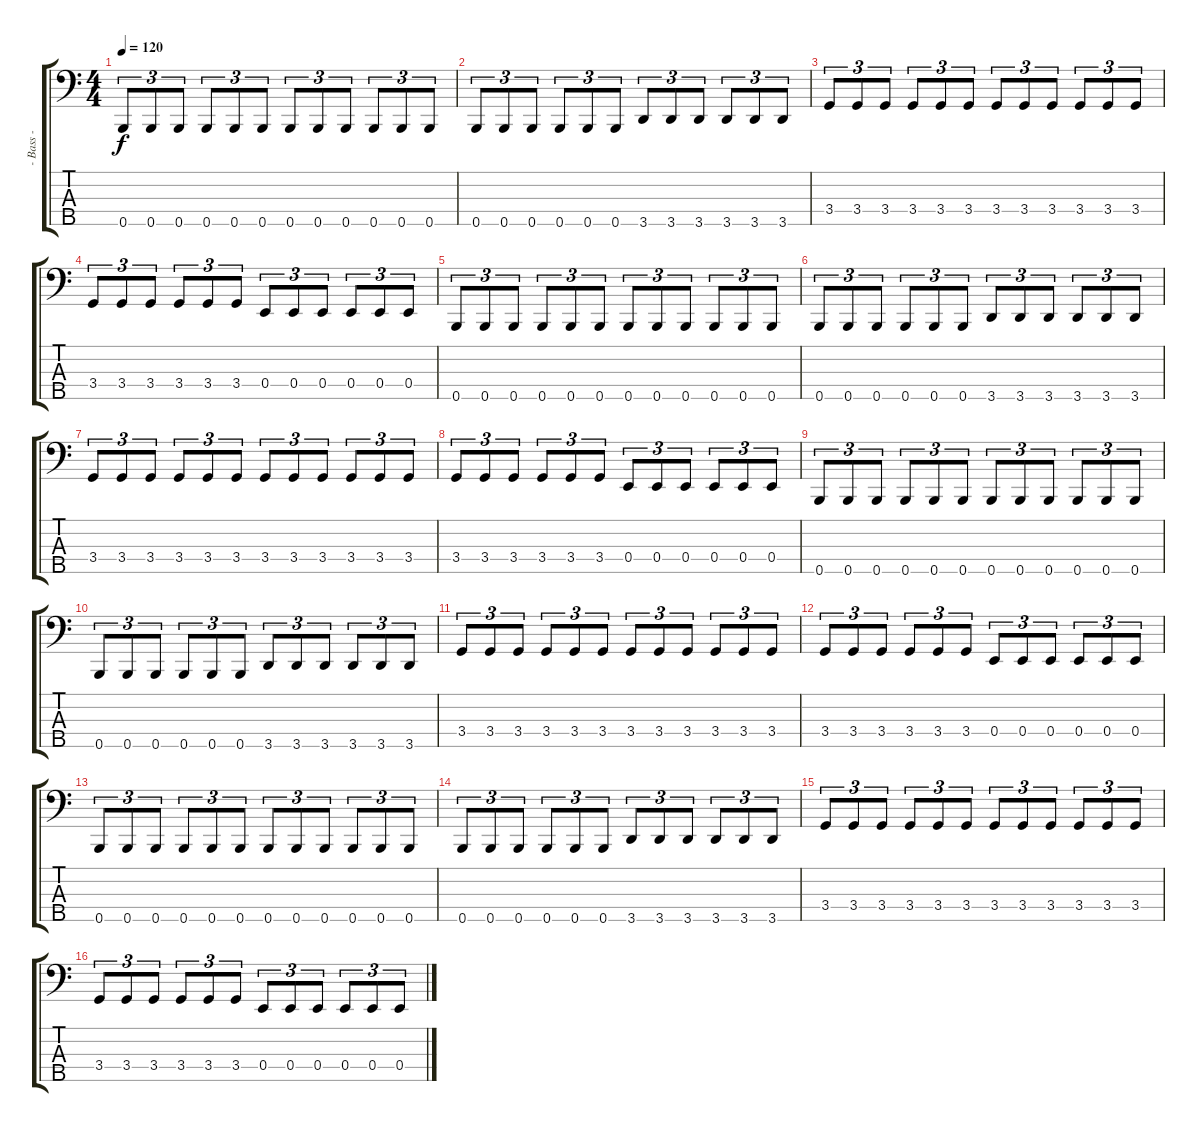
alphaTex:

\track ("- Bass -" "- Bass -") {instrument electricbasspick}
\staff {score tabs}
\tuning (G2 D2 A1 E1 B0) {hide}
\ts (4 4)
\tempo 120
\clef f4
\ks c
0.5.8{tu (3 2) dy f} 0.5.8{tu (3 2)} 0.5.8{tu (3 2)} 0.5.8{tu (3 2)} 0.5.8{tu (3 2)} 0.5.8{tu (3 2)} 0.5.8{tu (3 2)} 0.5.8{tu (3 2)} 0.5.8{tu (3 2)} 0.5.8{tu (3 2)} 0.5.8{tu (3 2)} 0.5.8{tu (3 2)} |
0.5.8{tu (3 2)} 0.5.8{tu (3 2)} 0.5.8{tu (3 2)} 0.5.8{tu (3 2)} 0.5.8{tu (3 2)} 0.5.8{tu (3 2)} 3.5.8{tu (3 2)} 3.5.8{tu (3 2)} 3.5.8{tu (3 2)} 3.5.8{tu (3 2)} 3.5.8{tu (3 2)} 3.5.8{tu (3 2)} |
3.4.8{tu (3 2)} 3.4.8{tu (3 2)} 3.4.8{tu (3 2)} 3.4.8{tu (3 2)} 3.4.8{tu (3 2)} 3.4.8{tu (3 2)} 3.4.8{tu (3 2)} 3.4.8{tu (3 2)} 3.4.8{tu (3 2)} 3.4.8{tu (3 2)} 3.4.8{tu (3 2)} 3.4.8{tu (3 2)} |
3.4.8{tu (3 2)} 3.4.8{tu (3 2)} 3.4.8{tu (3 2)} 3.4.8{tu (3 2)} 3.4.8{tu (3 2)} 3.4.8{tu (3 2)} 0.4.8{tu (3 2)} 0.4.8{tu (3 2)} 0.4.8{tu (3 2)} 0.4.8{tu (3 2)} 0.4.8{tu (3 2)} 0.4.8{tu (3 2)} |
0.5.8{tu (3 2)} 0.5.8{tu (3 2)} 0.5.8{tu (3 2)} 0.5.8{tu (3 2)} 0.5.8{tu (3 2)} 0.5.8{tu (3 2)} 0.5.8{tu (3 2)} 0.5.8{tu (3 2)} 0.5.8{tu (3 2)} 0.5.8{tu (3 2)} 0.5.8{tu (3 2)} 0.5.8{tu (3 2)} |
0.5.8{tu (3 2)} 0.5.8{tu (3 2)} 0.5.8{tu (3 2)} 0.5.8{tu (3 2)} 0.5.8{tu (3 2)} 0.5.8{tu (3 2)} 3.5.8{tu (3 2)} 3.5.8{tu (3 2)} 3.5.8{tu (3 2)} 3.5.8{tu (3 2)} 3.5.8{tu (3 2)} 3.5.8{tu (3 2)} |
3.4.8{tu (3 2)} 3.4.8{tu (3 2)} 3.4.8{tu (3 2)} 3.4.8{tu (3 2)} 3.4.8{tu (3 2)} 3.4.8{tu (3 2)} 3.4.8{tu (3 2)} 3.4.8{tu (3 2)} 3.4.8{tu (3 2)} 3.4.8{tu (3 2)} 3.4.8{tu (3 2)} 3.4.8{tu (3 2)} |
3.4.8{tu (3 2)} 3.4.8{tu (3 2)} 3.4.8{tu (3 2)} 3.4.8{tu (3 2)} 3.4.8{tu (3 2)} 3.4.8{tu (3 2)} 0.4.8{tu (3 2)} 0.4.8{tu (3 2)} 0.4.8{tu (3 2)} 0.4.8{tu (3 2)} 0.4.8{tu (3 2)} 0.4.8{tu (3 2)} |
0.5.8{tu (3 2)} 0.5.8{tu (3 2)} 0.5.8{tu (3 2)} 0.5.8{tu (3 2)} 0.5.8{tu (3 2)} 0.5.8{tu (3 2)} 0.5.8{tu (3 2)} 0.5.8{tu (3 2)} 0.5.8{tu (3 2)} 0.5.8{tu (3 2)} 0.5.8{tu (3 2)} 0.5.8{tu (3 2)} |
0.5.8{tu (3 2)} 0.5.8{tu (3 2)} 0.5.8{tu (3 2)} 0.5.8{tu (3 2)} 0.5.8{tu (3 2)} 0.5.8{tu (3 2)} 3.5.8{tu (3 2)} 3.5.8{tu (3 2)} 3.5.8{tu (3 2)} 3.5.8{tu (3 2)} 3.5.8{tu (3 2)} 3.5.8{tu (3 2)} |
3.4.8{tu (3 2)} 3.4.8{tu (3 2)} 3.4.8{tu (3 2)} 3.4.8{tu (3 2)} 3.4.8{tu (3 2)} 3.4.8{tu (3 2)} 3.4.8{tu (3 2)} 3.4.8{tu (3 2)} 3.4.8{tu (3 2)} 3.4.8{tu (3 2)} 3.4.8{tu (3 2)} 3.4.8{tu (3 2)} |
3.4.8{tu (3 2)} 3.4.8{tu (3 2)} 3.4.8{tu (3 2)} 3.4.8{tu (3 2)} 3.4.8{tu (3 2)} 3.4.8{tu (3 2)} 0.4.8{tu (3 2)} 0.4.8{tu (3 2)} 0.4.8{tu (3 2)} 0.4.8{tu (3 2)} 0.4.8{tu (3 2)} 0.4.8{tu (3 2)} |
0.5.8{tu (3 2)} 0.5.8{tu (3 2)} 0.5.8{tu (3 2)} 0.5.8{tu (3 2)} 0.5.8{tu (3 2)} 0.5.8{tu (3 2)} 0.5.8{tu (3 2)} 0.5.8{tu (3 2)} 0.5.8{tu (3 2)} 0.5.8{tu (3 2)} 0.5.8{tu (3 2)} 0.5.8{tu (3 2)} |
0.5.8{tu (3 2)} 0.5.8{tu (3 2)} 0.5.8{tu (3 2)} 0.5.8{tu (3 2)} 0.5.8{tu (3 2)} 0.5.8{tu (3 2)} 3.5.8{tu (3 2)} 3.5.8{tu (3 2)} 3.5.8{tu (3 2)} 3.5.8{tu (3 2)} 3.5.8{tu (3 2)} 3.5.8{tu (3 2)} |
3.4.8{tu (3 2)} 3.4.8{tu (3 2)} 3.4.8{tu (3 2)} 3.4.8{tu (3 2)} 3.4.8{tu (3 2)} 3.4.8{tu (3 2)} 3.4.8{tu (3 2)} 3.4.8{tu (3 2)} 3.4.8{tu (3 2)} 3.4.8{tu (3 2)} 3.4.8{tu (3 2)} 3.4.8{tu (3 2)} |
3.4.8{tu (3 2)} 3.4.8{tu (3 2)} 3.4.8{tu (3 2)} 3.4.8{tu (3 2)} 3.4.8{tu (3 2)} 3.4.8{tu (3 2)} 0.4.8{tu (3 2)} 0.4.8{tu (3 2)} 0.4.8{tu (3 2)} 0.4.8{tu (3 2)} 0.4.8{tu (3 2)} 0.4.8{tu (3 2)}
